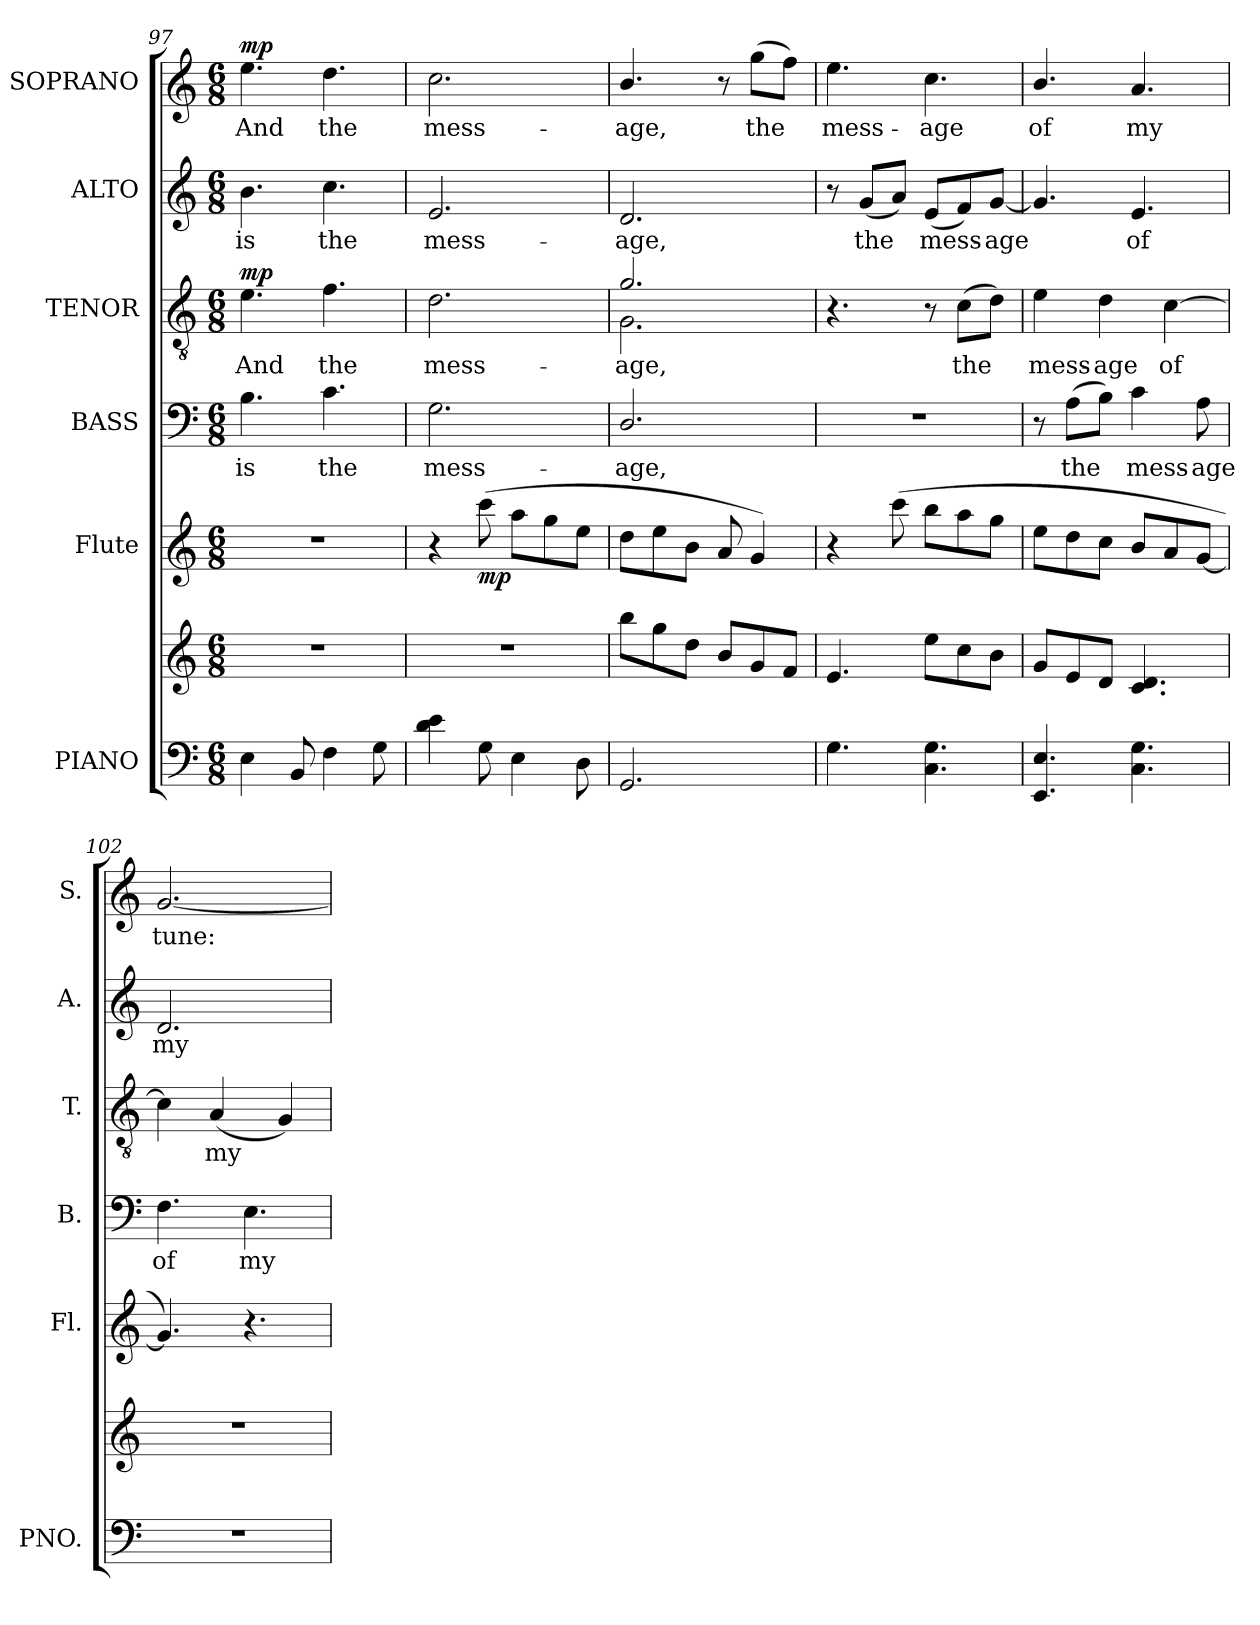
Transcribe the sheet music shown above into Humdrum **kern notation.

**kern	**kern	**kern	**dynam	**kern	**text	**kern	**text	**dynam	**kern	**text	**kern	**text	**dynam
*part6	*part6	*part5	*part5	*part4	*part4	*part3	*part3	*part3	*part2	*part2	*part1	*part1	*part1
*staff7	*staff6	*staff5	*staff5	*staff4	*staff4	*staff3	*staff3	*staff3	*staff2	*staff2	*staff1	*staff1	*staff1
*I"PIANO	*	*I"Flute	*	*I"BASS	*	*I"TENOR	*	*	*I"ALTO	*	*I"SOPRANO	*	*
*I'PNO.	*	*I'Fl.	*	*I'B.	*	*I'T.	*	*	*I'A.	*	*I'S.	*	*
*clefF4	*clefG2	*clefG2	*	*clefF4	*	*clefGv2	*	*	*clefG2	*	*clefG2	*	*
*	*	*	*	*	*	*ITrd7c12	*	*	*	*	*	*	*
*k[]	*k[]	*k[]	*	*k[]	*	*k[]	*	*	*k[]	*	*k[]	*	*
*C:	*C:	*C:	*	*C:	*	*C:	*	*	*C:	*	*C:	*	*
*M6/8	*M6/8	*M6/8	*	*M6/8	*	*M6/8	*	*	*M6/8	*	*M6/8	*	*
=97	=97	=97	=97	=97	=97	=97	=97	=97	=97	=97	=97	=97	=97
!	!LO:N:vis=1	!LO:N:vis=1	!	!	!	!	!	!	!	!	!	!	!
!	!	!	!	!	!LO:LY:b:color=#000000	!	!	!	!	!	!	!	!
!	!	!	!	!	!	!	!LO:LY:b:color=#000000	!	!	!	!	!	!
!	!	!	!	!	!	!	!	!	!	!LO:LY:b:color=#000000	!	!	!
!	!	!	!	!	!	!	!	!	!	!	!	!LO:LY:b:color=#000000	!
4Ei\	2.r	2.r	.	4.Bi\	is	4.Ei\	And	mp	4.bi\	is	4.eei\	And	mp
8BBi/	.	.	.	.	.	.	.	.	.	.	.	.	.
!	!	!	!	!	!LO:LY:b:color=#000000	!	!	!	!	!	!	!	!
!	!	!	!	!	!	!	!LO:LY:b:color=#000000	!	!	!	!	!	!
!	!	!	!	!	!	!	!	!	!	!LO:LY:b:color=#000000	!	!	!
!	!	!	!	!	!	!	!	!	!	!	!	!LO:LY:b:color=#000000	!
4Fi\	.	.	.	4.ci\	the	4.Fi\	the	.	4.cci\	the	4.ddi\	the	.
8Gi\	.	.	.	.	.	.	.	.	.	.	.	.	.
=98	=98	=98	=98	=98	=98	=98	=98	=98	=98	=98	=98	=98	=98
!	!LO:N:vis=1	!	!	!	!	!	!	!	!	!	!	!	!
!	!	!	!	!	!LO:LY:b:color=#000000	!	!	!	!	!	!	!	!
!	!	!	!	!	!	!	!LO:LY:b:color=#000000	!	!	!	!	!	!
!	!	!	!	!	!	!	!	!	!	!LO:LY:b:color=#000000	!	!	!
!	!	!	!	!	!	!	!	!	!	!	!	!LO:LY:b:color=#000000	!
4di\ 4ei	2.r	4r	.	2.Gi\	mess-	2.Di\	mess-	.	2.ei/	mess-	2.cci\	mess-	.
8Gi\	.	(8ccci\	mp	.	.	.	.	.	.	.	.	.	.
4Ei\	.	8aai\L	.	.	.	.	.	.	.	.	.	.	.
.	.	8ggi\	.	.	.	.	.	.	.	.	.	.	.
8Di\	.	8eei\J	.	.	.	.	.	.	.	.	.	.	.
=99	=99	=99	=99	=99	=99	=99	=99	=99	=99	=99	=99	=99	=99
!	!	!	!	!	!LO:LY:b:color=#000000	!	!	!	!	!	!	!	!
!	!	!	!	!	!	!	!LO:LY:b:color=#000000	!	!	!	!	!	!
*	*	*	*	*	*	*^	*	*	*	*	*	*	*
!	!	!	!	!	!	!	!	!	!	!	!LO:LY:b:color=#000000	!	!	!
!	!	!	!	!	!	!	!	!	!	!	!	!	!LO:LY:b:color=#000000	!
2.GGi/	8bbi\L	8ddi\L	.	2.Di/	-age,	2.Gi/	2.GGi\	-age,	.	2.di/	-age,	4.bi/	-age,	.
.	8ggi\	8eei\	.	.	.	.	.	.	.	.	.	.	.	.
.	8ddi\J	8bi\J	.	.	.	.	.	.	.	.	.	.	.	.
.	8bi/L	8ai/	.	.	.	.	.	.	.	.	.	8r	.	.
!	!	!	!	!	!	!	!	!	!	!	!	!	!LO:LY:b:color=#000000	!
.	8gi/	4gi/)	.	.	.	.	.	.	.	.	.	(8ggi\L	the	.
.	8fi/J	.	.	.	.	.	.	.	.	.	.	8ffi\J)	.	.
*	*	*	*	*	*	*v	*v	*	*	*	*	*	*	*
=100	=100	=100	=100	=100	=100	=100	=100	=100	=100	=100	=100	=100	=100
!	!	!	!	!LO:N:vis=1	!	!	!	!	!	!	!	!	!
!	!	!	!	!	!	!	!	!	!	!	!	!LO:LY:b:color=#000000	!
4.Gi\	4.ei/	4r	.	2.r	.	4.r	.	.	8r	.	4.eei\	mess-	.
!	!	!	!	!	!	!	!	!	!	!LO:LY:b:color=#000000	!	!	!
.	.	.	.	.	.	.	.	.	(8gi/L	the	.	.	.
.	.	(8ccci\	.	.	.	.	.	.	8ai/J)	.	.	.	.
!	!	!	!	!	!	!	!	!	!	!LO:LY:b:color=#000000	!	!	!
!	!	!	!	!	!	!	!	!	!	!	!	!LO:LY:b:color=#000000	!
4.Ci\ 4.Gi	8eei\L	8bbi\L	.	.	.	8r	.	.	(8ei/L	mess-	4.cci\	-age	.
!	!	!	!	!	!	!	!LO:LY:b:color=#000000	!	!	!	!	!	!
.	8cci\	8aai\	.	.	.	(8Ci\L	the	.	8fi/)	.	.	.	.
!	!	!	!	!	!	!	!	!	!	!LO:LY:b:color=#000000	!	!	!
.	8bi\J	8ggi\J	.	.	.	8Di\J)	.	.	[<8gi/J	-age	.	.	.
!!LO:LB:g=z
=101	=101	=101	=101	=101	=101	=101	=101	=101	=101	=101	=101	=101	=101
!	!	!	!	!	!	!	!LO:LY:b:color=#000000	!	!	!	!	!	!
!	!	!	!	!	!	!	!	!	!	!	!	!LO:LY:b:color=#000000	!
4.EEi/ 4.Ei	8gi/L	8eei\L	.	8r	.	4Ei\	mess-	.	4.gi/]	.	4.bi/	of	.
!	!	!	!	!	!LO:LY:b:color=#000000	!	!	!	!	!	!	!	!
.	8ei/	8ddi\	.	(8Ai\L	the	.	.	.	.	.	.	.	.
!	!	!	!	!	!	!	!LO:LY:b:color=#000000	!	!	!	!	!	!
.	8di/J	8cci\J	.	8Bi\J)	.	4Di\	-age	.	.	.	.	.	.
!	!	!	!	!	!LO:LY:b:color=#000000	!	!	!	!	!	!	!	!
!	!	!	!	!	!	!	!	!	!	!LO:LY:b:color=#000000	!	!	!
!	!	!	!	!	!	!	!	!	!	!	!	!LO:LY:b:color=#000000	!
4.Ci\ 4.Gi	4.ci/ 4.di	8bi/L	.	4ci\	mess-	.	.	.	4.ei/	of	4.ai/	my	.
!	!	!	!	!	!	!	!LO:LY:b:color=#000000	!	!	!	!	!	!
.	.	8ai/	.	.	.	[>4Ci\	of	.	.	.	.	.	.
!	!	!	!	!	!LO:LY:b:color=#000000	!	!	!	!	!	!	!	!
.	.	[<8gi/J	.	8Ai\	-age	.	.	.	.	.	.	.	.
=102	=102	=102	=102	=102	=102	=102	=102	=102	=102	=102	=102	=102	=102
!LO:N:vis=1	!LO:N:vis=1	!	!	!	!	!	!	!	!	!	!	!	!
!	!	!	!	!	!LO:LY:b:color=#000000	!	!	!	!	!	!	!	!
!	!	!	!	!	!	!	!	!	!	!LO:LY:b:color=#000000	!	!	!
!	!	!	!	!	!	!	!	!	!	!	!	!LO:LY:b:color=#000000	!
2.r	2.r	4.gi/])	.	4.Fi\	of	4Ci\]	.	.	2.di/	my	[<2.gi/	tune:	.
!	!	!	!	!	!	!	!LO:LY:b:color=#000000	!	!	!	!	!	!
.	.	.	.	.	.	(4AAi/	my	.	.	.	.	.	.
!	!	!	!	!	!LO:LY:b:color=#000000	!	!	!	!	!	!	!	!
.	.	4.r	.	4.Ei\	my	.	.	.	.	.	.	.	.
.	.	.	.	.	.	4GGi/)	.	.	.	.	.	.	.
=	=	=	=	=	=	=	=	=	=	=	=	=	=
*-	*-	*-	*-	*-	*-	*-	*-	*-	*-	*-	*-	*-	*-
